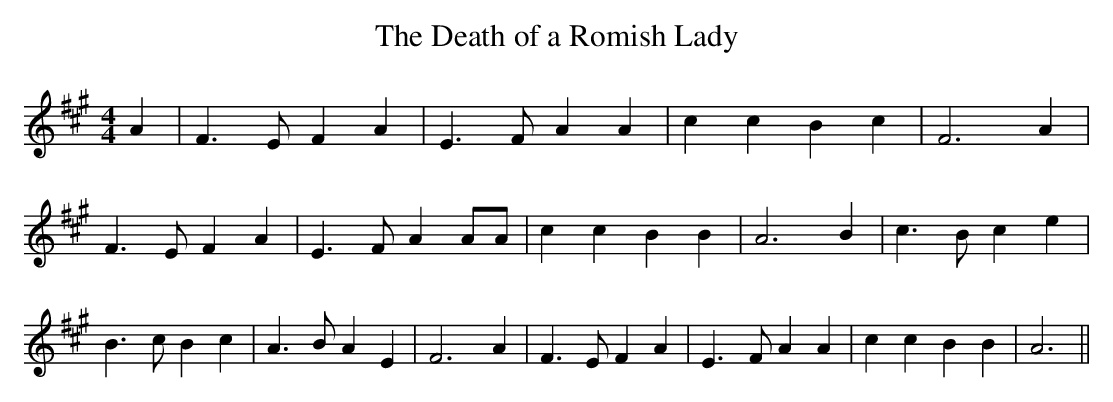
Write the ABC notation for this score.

X:1
T:The Death of a Romish Lady
M:4/4
L:1/4
K:A
 A| F3/2 E/2 F A| E3/2- F/2 A A| c c B c| F3 A| F3/2 E/2 F A| E3/2- F/2 A A/2A/2|\
 c c B B| A3 B| c3/2 B/2 c e| B3/2- c/2 B c| A3/2 B/2 A E| F3 A| F3/2 E/2 F A|\
 E3/2- F/2 A A| c c B B| A3||
